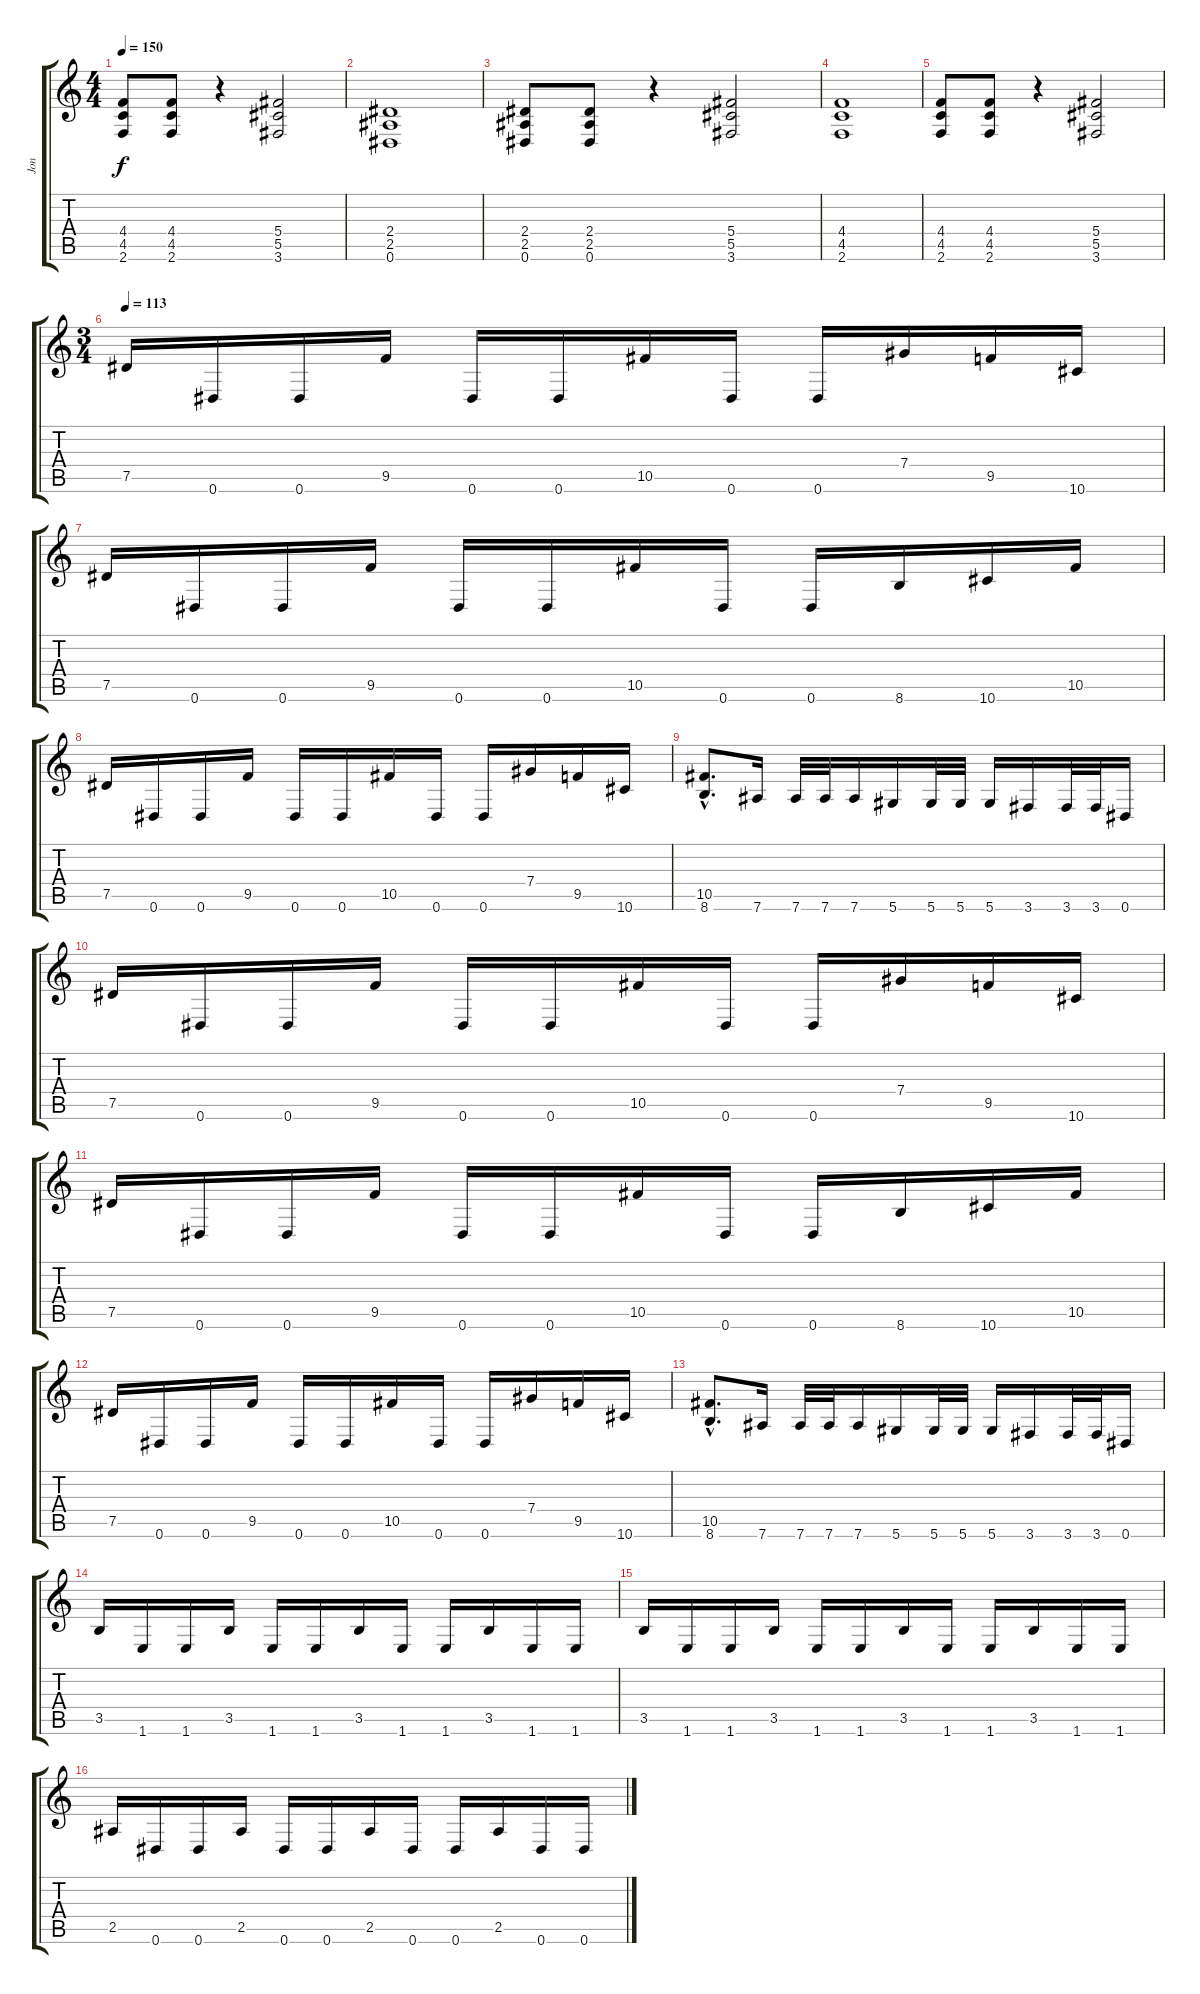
\track ("Jon" "Jon") {instrument distortionguitar}
\staff {score tabs}
\tuning (Eb4 Bb3 Gb3 Db3 Ab2 Eb2) {hide}
\ts (4 4)
\tempo 150
\clef g2
\ks c
(4.4 4.5 2.6).8{dy f} (4.4 4.5 2.6).8 r.4 (5.4 5.5 3.6).2 |
(2.4 2.5 0.6).1 |
(2.4 2.5 0.6).8 (2.4 2.5 0.6).8 r.4 (5.4 5.5 3.6).2 |
(4.4 4.5 2.6).1 |
(4.4 4.5 2.6).8 (4.4 4.5 2.6).8 r.4 (5.4 5.5 3.6).2 |
\ts (3 4)
\tempo 113
7.5.16 0.6.16 0.6.16 9.5.16 0.6.16 0.6.16 10.5.16 0.6.16 0.6.16 7.4.16 9.5.16 10.6.16 |
7.5.16 0.6.16 0.6.16 9.5.16 0.6.16 0.6.16 10.5.16 0.6.16 0.6.16 8.6.16 10.6.16 10.5.16 |
7.5.16 0.6.16 0.6.16 9.5.16 0.6.16 0.6.16 10.5.16 0.6.16 0.6.16 7.4.16 9.5.16 10.6.16 |
(10.5{hac} 8.6{hac}).8{d} 7.6.16 7.6.32 7.6.32 7.6.16 5.6.16 5.6.32 5.6.32 5.6.16 3.6.16 3.6.32 3.6.32 0.6.16 |
7.5.16 0.6.16 0.6.16 9.5.16 0.6.16 0.6.16 10.5.16 0.6.16 0.6.16 7.4.16 9.5.16 10.6.16 |
7.5.16 0.6.16 0.6.16 9.5.16 0.6.16 0.6.16 10.5.16 0.6.16 0.6.16 8.6.16 10.6.16 10.5.16 |
7.5.16 0.6.16 0.6.16 9.5.16 0.6.16 0.6.16 10.5.16 0.6.16 0.6.16 7.4.16 9.5.16 10.6.16 |
(10.5{hac} 8.6{hac}).8{d} 7.6.16 7.6.32 7.6.32 7.6.16 5.6.16 5.6.32 5.6.32 5.6.16 3.6.16 3.6.32 3.6.32 0.6.16 |
3.5.16 1.6.16 1.6.16 3.5.16 1.6.16 1.6.16 3.5.16 1.6.16 1.6.16 3.5.16 1.6.16 1.6.16 |
3.5.16 1.6.16 1.6.16 3.5.16 1.6.16 1.6.16 3.5.16 1.6.16 1.6.16 3.5.16 1.6.16 1.6.16 |
2.5.16 0.6.16 0.6.16 2.5.16 0.6.16 0.6.16 2.5.16 0.6.16 0.6.16 2.5.16 0.6.16 0.6.16
